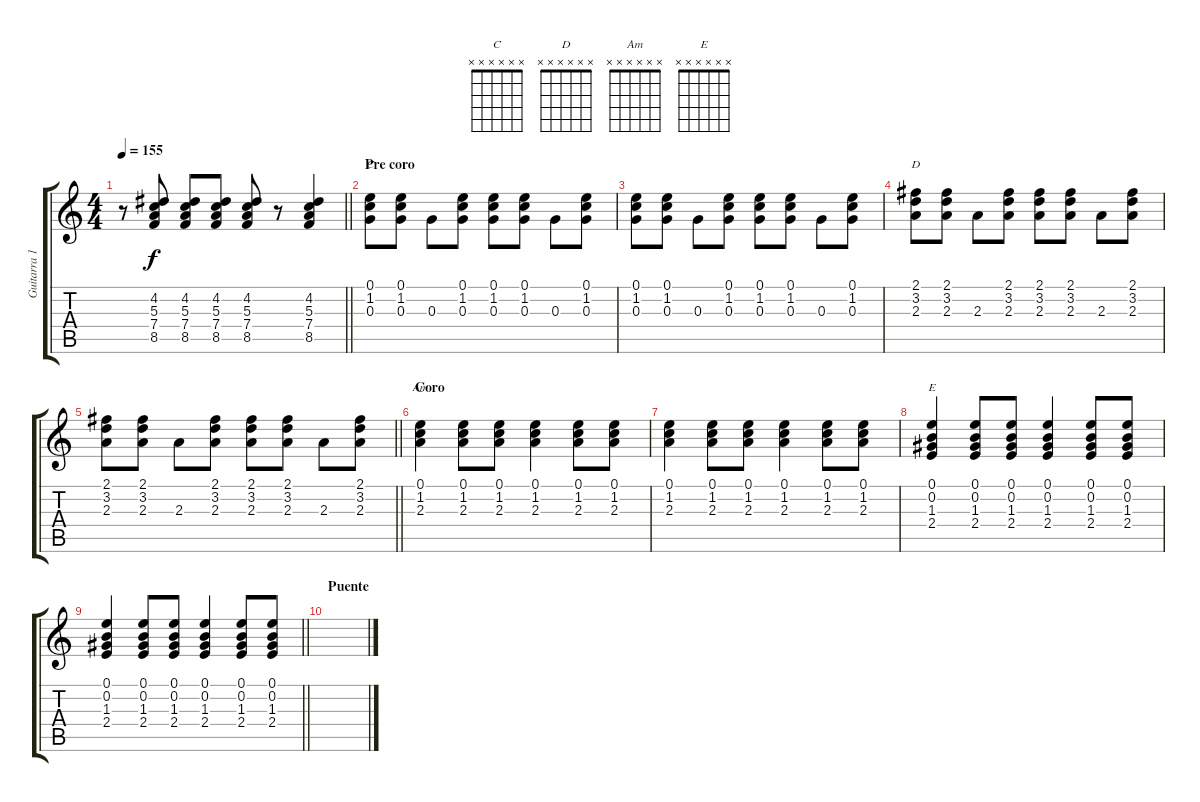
\track ("Guitarra 1" "Guitarra 1") {instrument overdrivenguitar}
\staff {score tabs}
\tuning (E4 B3 G3 D3 A2 E2) {hide}
\chord ("C" x x x x x x)
\chord ("D" x x x x x x)
\chord ("Am" x x x x x x)
\chord ("E" x x x x x x)
\ts (4 4)
\tempo 155
\clef g2
\barLineRight lightlight
\ks c
r.8{dy f} (4.2 5.3 7.4 8.5).8 (4.2 5.3 7.4 8.5).8 (4.2 5.3 7.4 8.5).8 (4.2 5.3 7.4 8.5).8 r.8 (4.2 5.3 7.4 8.5).4 |
\section ("" "Pre coro")
(0.1 1.2 0.3).8{ch "C"} (0.1 1.2 0.3).8 0.3.8 (0.1 1.2 0.3).8 (0.1 1.2 0.3).8 (0.1 1.2 0.3).8 0.3.8 (0.1 1.2 0.3).8 |
(0.1 1.2 0.3).8 (0.1 1.2 0.3).8 0.3.8 (0.1 1.2 0.3).8 (0.1 1.2 0.3).8 (0.1 1.2 0.3).8 0.3.8 (0.1 1.2 0.3).8 |
(2.1 3.2 2.3).8{ch "D"} (2.1 3.2 2.3).8 2.3.8 (2.1 3.2 2.3).8 (2.1 3.2 2.3).8 (2.1 3.2 2.3).8 2.3.8 (2.1 3.2 2.3).8 |
\barLineRight lightlight
(2.1 3.2 2.3).8 (2.1 3.2 2.3).8 2.3.8 (2.1 3.2 2.3).8 (2.1 3.2 2.3).8 (2.1 3.2 2.3).8 2.3.8 (2.1 3.2 2.3).8 |
\section ("" "Coro")
(0.1 1.2 2.3).4{ch "Am"} (0.1 1.2 2.3).8 (0.1 1.2 2.3).8 (0.1 1.2 2.3).4 (0.1 1.2 2.3).8 (0.1 1.2 2.3).8 |
(0.1 1.2 2.3).4 (0.1 1.2 2.3).8 (0.1 1.2 2.3).8 (0.1 1.2 2.3).4 (0.1 1.2 2.3).8 (0.1 1.2 2.3).8 |
(0.1 0.2 1.3 2.4).4{ch "E"} (0.1 0.2 1.3 2.4).8 (0.1 0.2 1.3 2.4).8 (0.1 0.2 1.3 2.4).4 (0.1 0.2 1.3 2.4).8 (0.1 0.2 1.3 2.4).8 |
\barLineRight lightlight
(0.1 0.2 1.3 2.4).4 (0.1 0.2 1.3 2.4).8 (0.1 0.2 1.3 2.4).8 (0.1 0.2 1.3 2.4).4 (0.1 0.2 1.3 2.4).8 (0.1 0.2 1.3 2.4).8 |
\section ("" "Puente")
